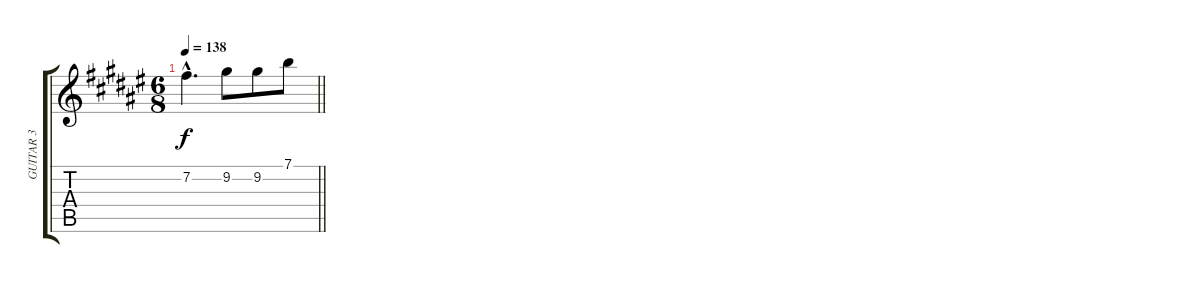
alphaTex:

\track ("GUITAR 3" "GUITAR 3") {instrument distortionguitar}
\staff {score tabs}
\tuning (E4 B3 G3 D3 A2 E2) {hide}
\ts (6 8)
\tempo 138
\clef g2
\barLineRight lightlight
\ks f#
7.2{hac t}.4{d dy f} 9.2.8 9.2.8 7.1.8
